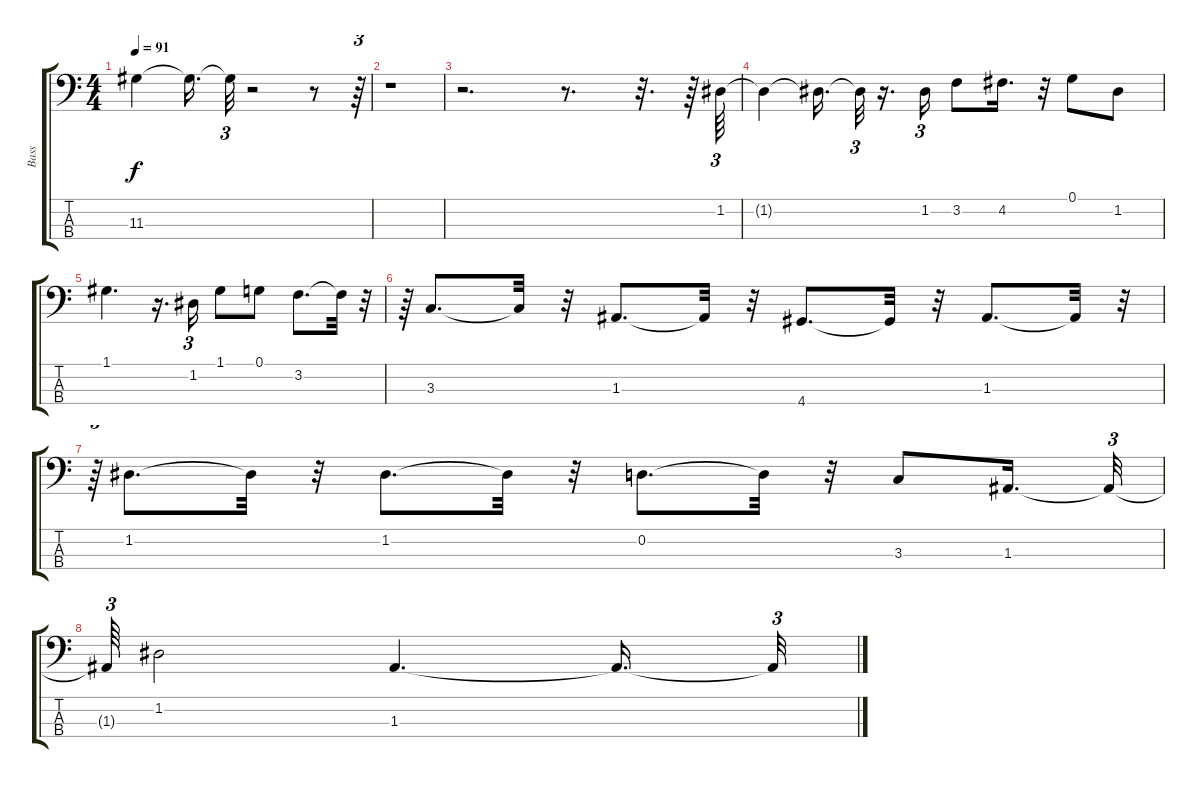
\track ("Bass" "Bass") {instrument electricbassfinger}
\staff {score tabs}
\tuning (G2 D2 A1 E1) {hide}
\ts (4 4)
\tempo 91
\clef f4
\ks c
11.3{t}.4{dy f} 11.3{t}.16{d} 11.3{t}.32{tu (3 2)} r.2 r.8 r.64{tu (3 2)} |
r.1 |
r.2{d} r.8{d} r.32{d} r.64 1.2.64{tu (3 2)} |
1.2{t}.4 1.2{t}.16{d} 1.2{t}.32{tu (3 2)} r.16{d} 1.2.16{tu (3 2)} 3.2.8 4.2.16{d} r.32 0.1.8 1.2.8 |
1.1.4{d} r.16{d} 1.2.16{tu (3 2)} 1.1.8 0.1.8 3.2.8{d} 3.2{t}.32 r.32{tu (3 2)} |
r.64{tu (3 2)} 3.3.8{d} 3.3{t}.32 r.32 1.3.8{d} 1.3{t}.32 r.32 4.4.8{d} 4.4{t}.32 r.32 1.3.8{d} 1.3{t}.32 r.32{tu (3 2)} |
r.64{tu (3 2)} 1.2.8{d} 1.2{t}.32 r.32 1.2.8{d} 1.2{t}.32 r.32 0.2.8{d} 0.2{t}.32 r.32 3.3.8 1.3.16{d} 1.3{t}.32{tu (3 2)} |
1.3{t}.64{tu (3 2)} 1.2.2 1.3.4{d} 1.3{t}.16{d} 1.3{t}.32{tu (3 2)}
